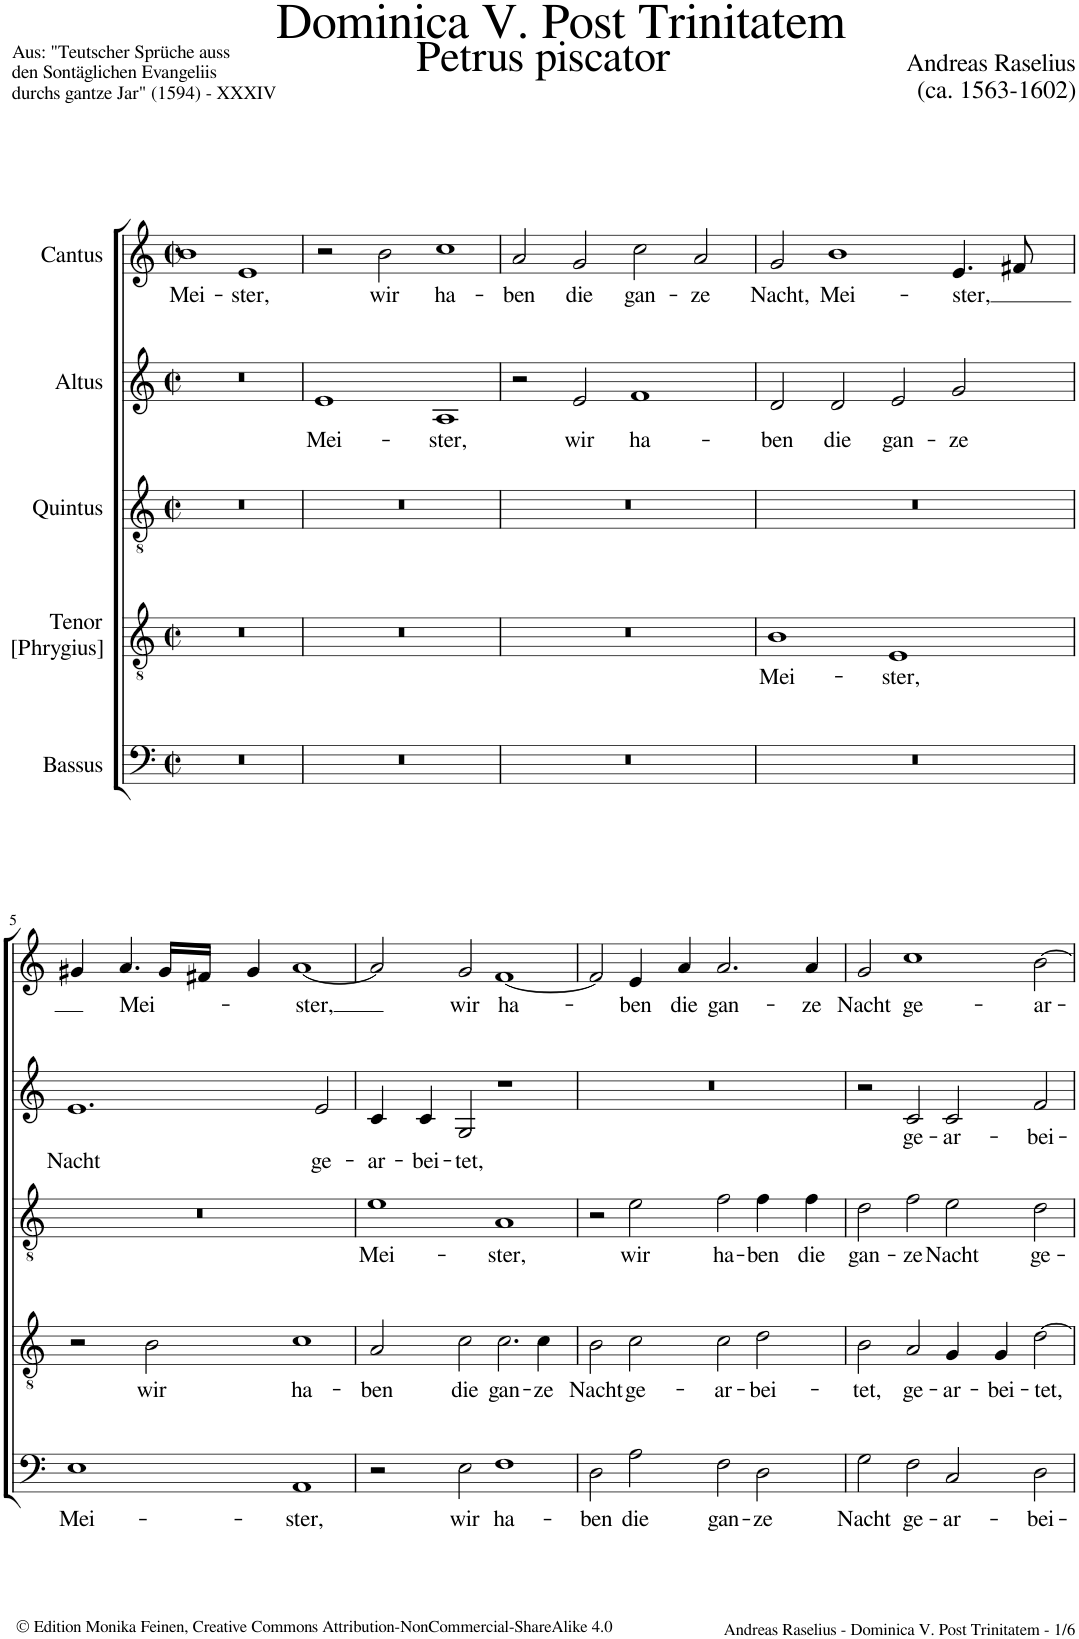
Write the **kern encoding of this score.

**kern	**text	**kern	**text	**kern	**text	**kern	**text	**kern	**text
*part5	*part5	*part4	*part4	*part3	*part3	*part2	*part2	*part1	*part1
*staff5	*staff5	*staff4	*staff4	*staff3	*staff3	*staff2	*staff2	*staff1	*staff1
*I"Bassus	*	*I"Tenor [Phrygius]	*	*I"Quintus	*	*I"Altus	*	*I"Cantus	*
*clefF4	*	*clefGv2	*	*clefGv2	*	*clefG2	*	*clefG2	*
*k[]	*	*k[]	*	*k[]	*	*k[]	*	*k[]	*
*M4/2	*	*M4/2	*	*M4/2	*	*M4/2	*	*M4/2	*
*met(c|)	*	*met(c|)	*	*met(c|)	*	*met(c|)	*	*met(c|)	*
=1	=1	=1	=1	=1	=1	=1	=1	=1	=1
!	!	!	!	!	!	!	!	!	!LO:LY:b
0r	.	0r	.	0r	.	0r	.	1b	Mei-
!	!	!	!	!	!	!	!	!	!LO:LY:b
.	.	.	.	.	.	.	.	1e	-ster,
=2	=2	=2	=2	=2	=2	=2	=2	=2	=2
!	!	!	!	!	!	!	!LO:LY:b	!	!
0r	.	0r	.	0r	.	1e	Mei-	2r	.
!	!	!	!	!	!	!	!	!	!LO:LY:b
.	.	.	.	.	.	.	.	2b\	wir
!	!	!	!	!	!	!	!LO:LY:b	!	!LO:LY:b
.	.	.	.	.	.	1A	-ster,	1cc	ha-
=3	=3	=3	=3	=3	=3	=3	=3	=3	=3
!	!	!	!	!	!	!	!	!	!LO:LY:b
0r	.	0r	.	0r	.	2r	.	2a/	-ben
!	!	!	!	!	!	!	!LO:LY:b	!	!LO:LY:b
.	.	.	.	.	.	2e/	wir	2g/	die
!	!	!	!	!	!	!	!LO:LY:b	!	!LO:LY:b
.	.	.	.	.	.	1f	ha-	2cc\	gan-
!	!	!	!	!	!	!	!	!	!LO:LY:b
.	.	.	.	.	.	.	.	2a/	-ze
=4	=4	=4	=4	=4	=4	=4	=4	=4	=4
!	!	!	!LO:LY:b	!	!	!	!LO:LY:b	!	!LO:LY:b
0r	.	1B	Mei-	0r	.	2d/	-ben	2g/	Nacht,
!	!	!	!	!	!	!	!LO:LY:b	!	!LO:LY:b
.	.	.	.	.	.	2d/	die	1b	Mei-
!	!	!	!LO:LY:b	!	!	!	!LO:LY:b	!	!
.	.	1E	-ster,	.	.	2e/	gan-	.	.
!	!	!	!	!	!	!	!LO:LY:b	!	!LO:LY:b
.	.	.	.	.	.	2g/	-ze	4.e/	-ster,
.	.	.	.	.	.	.	.	8f#X/	.
!!LO:LB:g=z
=5	=5	=5	=5	=5	=5	=5	=5	=5	=5
!	!LO:LY:b	!	!	!	!	!	!LO:LY:b	!	!
1E	Mei-	2r	.	0r	.	1.e	Nacht	4g#X/	.
!	!	!	!	!	!	!	!	!	!LO:LY:b
.	.	.	.	.	.	.	.	4.a/	Mei-
!	!	!	!LO:LY:b	!	!	!	!	!	!
.	.	2B\	wir	.	.	.	.	.	.
.	.	.	.	.	.	.	.	16g#/LL	.
.	.	.	.	.	.	.	.	16f#X/JJ	.
.	.	.	.	.	.	.	.	4g#/	.
!	!LO:LY:b	!	!LO:LY:b	!	!	!	!	!	!LO:LY:b
1AA	-ster,	1c	ha-	.	.	.	.	[1a	-ster,
!	!	!	!	!	!	!	!LO:LY:b	!	!
.	.	.	.	.	.	2e/	ge-	.	.
=6	=6	=6	=6	=6	=6	=6	=6	=6	=6
!	!	!	!LO:LY:b	!	!LO:LY:b	!	!LO:LY:b	!	!
2r	.	2A/	-ben	1e	Mei-	4c/	-ar-	2a/]	.
!	!	!	!	!	!	!	!LO:LY:b	!	!
.	.	.	.	.	.	4c/	-bei-	.	.
!	!LO:LY:b	!	!LO:LY:b	!	!	!	!LO:LY:b	!	!LO:LY:b
2E\	wir	2c\	die	.	.	2G/	-tet,	2g/	wir
!	!LO:LY:b	!	!LO:LY:b	!	!LO:LY:b	!	!	!	!LO:LY:b
1F	ha-	2.c\	gan-	1A	-ster,	1r	.	[1f	ha-
!	!	!	!LO:LY:b	!	!	!	!	!	!
.	.	4c\	-ze	.	.	.	.	.	.
=7	=7	=7	=7	=7	=7	=7	=7	=7	=7
!	!LO:LY:b	!	!LO:LY:b	!	!	!	!	!	!
2D\	ben	2B\	Nacht	2r	.	0r	.	2f/]	.
!	!LO:LY:b	!	!LO:LY:b	!	!LO:LY:b	!	!	!	!LO:LY:b
2A\	die	2c\	ge-	2e\	wir	.	.	4e/	ben
!	!	!	!	!	!	!	!	!	!LO:LY:b
.	.	.	.	.	.	.	.	4a/	die
!	!LO:LY:b	!	!LO:LY:b	!	!LO:LY:b	!	!	!	!LO:LY:b
2F\	gan-	2c\	-ar-	2f\	ha-	.	.	2.a/	gan-
!	!LO:LY:b	!	!LO:LY:b	!	!LO:LY:b	!	!	!	!
2D\	-ze	2d\	-bei-	4f\	-ben	.	.	.	.
!	!	!	!	!	!LO:LY:b	!	!	!	!LO:LY:b
.	.	.	.	4f\	die	.	.	4a/	-ze
=8	=8	=8	=8	=8	=8	=8	=8	=8	=8
!	!LO:LY:b	!	!LO:LY:b	!	!LO:LY:b	!	!	!	!LO:LY:b
2G\	Nacht	2B\	-tet,	2d\	gan-	2r	.	2g/	Nacht
!	!LO:LY:b	!	!LO:LY:b	!	!LO:LY:b	!	!LO:LY:b	!	!LO:LY:b
2F\	ge-	2A/	ge-	2f\	-ze	2c/	ge-	1cc	ge-
!	!LO:LY:b	!	!LO:LY:b	!	!LO:LY:b	!	!LO:LY:b	!	!
2C/	-ar-	4G/	-ar-	2e\	Nacht	2c/	-ar-	.	.
!	!	!	!LO:LY:b	!	!	!	!	!	!
.	.	4G/	-bei-	.	.	.	.	.	.
!	!LO:LY:b	!	!LO:LY:b	!	!LO:LY:b	!	!LO:LY:b	!	!LO:LY:b
2D\	-bei-	[2d\	-tet,	2d\	ge-	2f/	-bei-	[2b\	-ar-
=	=	=	=	=	=	=	=	=	=
*-	*-	*-	*-	*-	*-	*-	*-	*-	*-
